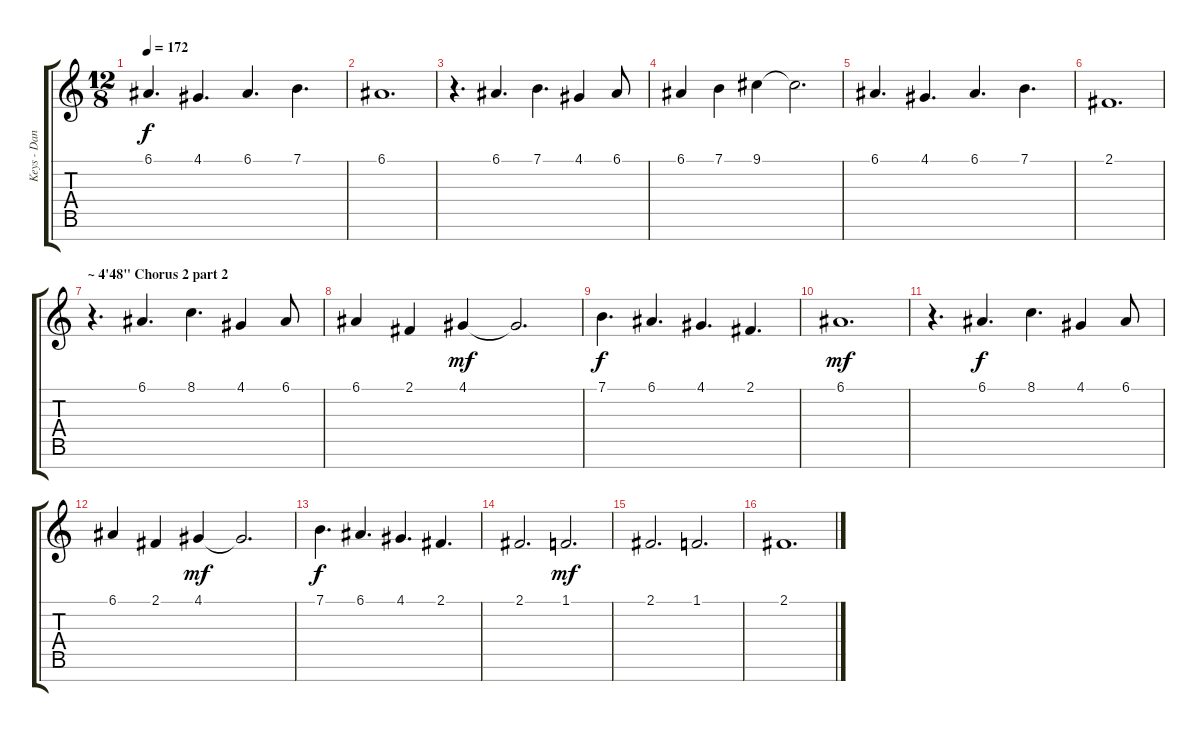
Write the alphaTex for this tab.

\track ("Keys - Daniel Fischer" "Keys - Dan") {instrument stringensemble1}
\staff {score tabs}
\tuning (E4 B3 G3 D3 A2 E2 B1) {hide}
\ts (12 8)
\tempo 172
\clef g2
\ks c
6.1.4{d dy f} 4.1.4{d} 6.1.4{d} 7.1.4{d} |
6.1.1{d} |
r.4{d} 6.1.4{d} 7.1.4{d} 4.1.4 6.1.8 |
6.1.4 7.1.4 9.1.4 9.1{t}.2{d} |
6.1.4{d} 4.1.4{d} 6.1.4{d} 7.1.4{d} |
2.1.1{d} |
\section ("" "~ 4'48\" Chorus 2 part 2")
r.4{d} 6.1.4{d} 8.1.4{d} 4.1.4 6.1.8 |
6.1.4 2.1.4 4.1.4{dy mf} 4.1{t}.2{d} |
7.1.4{d dy f} 6.1.4{d} 4.1.4{d} 2.1.4{d} |
6.1.1{d dy mf} |
r.4{d} 6.1.4{d dy f} 8.1.4{d} 4.1.4 6.1.8 |
6.1.4 2.1.4 4.1.4{dy mf} 4.1{t}.2{d} |
7.1.4{d dy f} 6.1.4{d} 4.1.4{d} 2.1.4{d} |
2.1.2{d} 1.1.2{d dy mf} |
2.1.2{d} 1.1.2{d} |
2.1.1{d}
